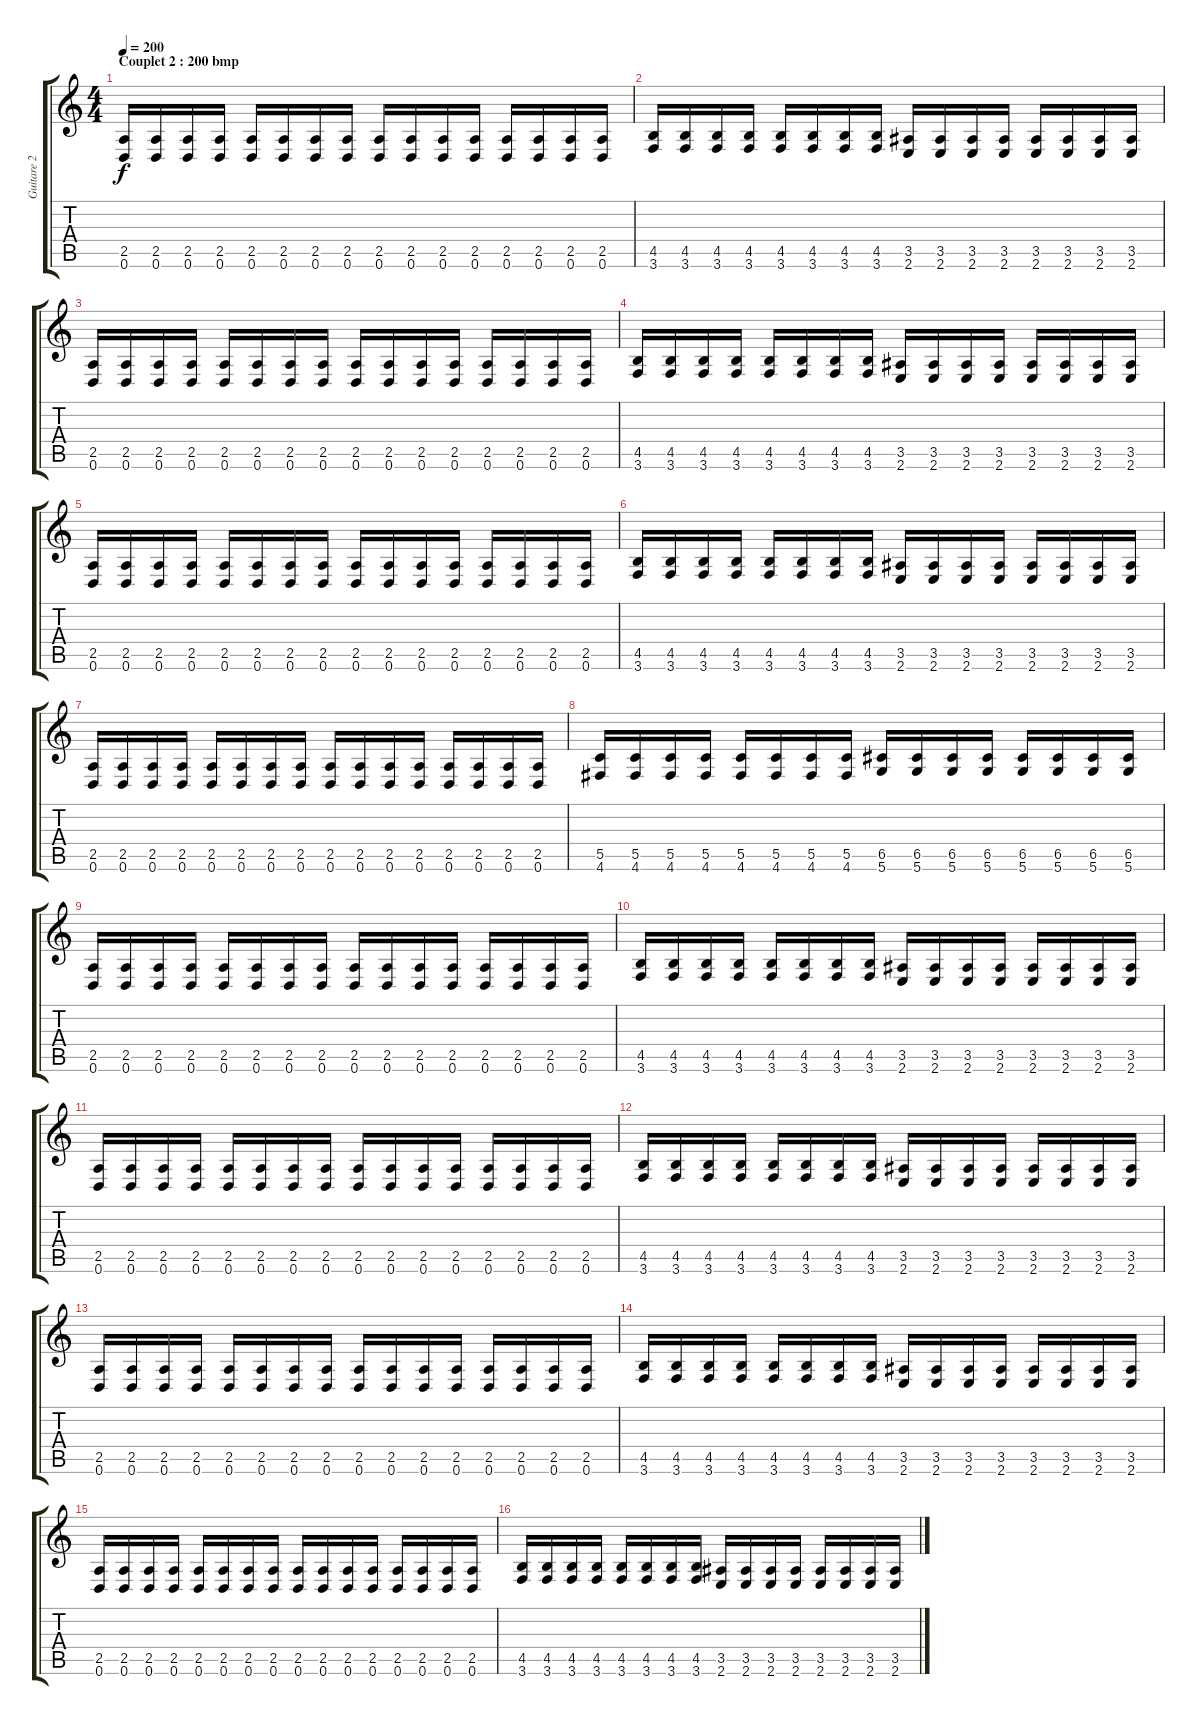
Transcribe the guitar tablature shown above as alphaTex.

\track ("Guitare 2" "Guitare 2") {instrument distortionguitar}
\staff {score tabs}
\tuning (D4 A3 F3 C3 G2 D2) {hide}
\ts (4 4)
\section ("" "Couplet 2 : 200 bmp")
\tempo 200
\clef g2
\ks c
(2.5 0.6).16{dy f} (2.5 0.6).16 (2.5 0.6).16 (2.5 0.6).16 (2.5 0.6).16 (2.5 0.6).16 (2.5 0.6).16 (2.5 0.6).16 (2.5 0.6).16 (2.5 0.6).16 (2.5 0.6).16 (2.5 0.6).16 (2.5 0.6).16 (2.5 0.6).16 (2.5 0.6).16 (2.5 0.6).16 |
(4.5 3.6).16 (4.5 3.6).16 (4.5 3.6).16 (4.5 3.6).16 (4.5 3.6).16 (4.5 3.6).16 (4.5 3.6).16 (4.5 3.6).16 (3.5 2.6).16 (3.5 2.6).16 (3.5 2.6).16 (3.5 2.6).16 (3.5 2.6).16 (3.5 2.6).16 (3.5 2.6).16 (3.5 2.6).16 |
(2.5 0.6).16 (2.5 0.6).16 (2.5 0.6).16 (2.5 0.6).16 (2.5 0.6).16 (2.5 0.6).16 (2.5 0.6).16 (2.5 0.6).16 (2.5 0.6).16 (2.5 0.6).16 (2.5 0.6).16 (2.5 0.6).16 (2.5 0.6).16 (2.5 0.6).16 (2.5 0.6).16 (2.5 0.6).16 |
(4.5 3.6).16 (4.5 3.6).16 (4.5 3.6).16 (4.5 3.6).16 (4.5 3.6).16 (4.5 3.6).16 (4.5 3.6).16 (4.5 3.6).16 (3.5 2.6).16 (3.5 2.6).16 (3.5 2.6).16 (3.5 2.6).16 (3.5 2.6).16 (3.5 2.6).16 (3.5 2.6).16 (3.5 2.6).16 |
(2.5 0.6).16 (2.5 0.6).16 (2.5 0.6).16 (2.5 0.6).16 (2.5 0.6).16 (2.5 0.6).16 (2.5 0.6).16 (2.5 0.6).16 (2.5 0.6).16 (2.5 0.6).16 (2.5 0.6).16 (2.5 0.6).16 (2.5 0.6).16 (2.5 0.6).16 (2.5 0.6).16 (2.5 0.6).16 |
(4.5 3.6).16 (4.5 3.6).16 (4.5 3.6).16 (4.5 3.6).16 (4.5 3.6).16 (4.5 3.6).16 (4.5 3.6).16 (4.5 3.6).16 (3.5 2.6).16 (3.5 2.6).16 (3.5 2.6).16 (3.5 2.6).16 (3.5 2.6).16 (3.5 2.6).16 (3.5 2.6).16 (3.5 2.6).16 |
(2.5 0.6).16 (2.5 0.6).16 (2.5 0.6).16 (2.5 0.6).16 (2.5 0.6).16 (2.5 0.6).16 (2.5 0.6).16 (2.5 0.6).16 (2.5 0.6).16 (2.5 0.6).16 (2.5 0.6).16 (2.5 0.6).16 (2.5 0.6).16 (2.5 0.6).16 (2.5 0.6).16 (2.5 0.6).16 |
(5.5 4.6).16 (5.5 4.6).16 (5.5 4.6).16 (5.5 4.6).16 (5.5 4.6).16 (5.5 4.6).16 (5.5 4.6).16 (5.5 4.6).16 (6.5 5.6).16 (6.5 5.6).16 (6.5 5.6).16 (6.5 5.6).16 (6.5 5.6).16 (6.5 5.6).16 (6.5 5.6).16 (6.5 5.6).16 |
(2.5 0.6).16 (2.5 0.6).16 (2.5 0.6).16 (2.5 0.6).16 (2.5 0.6).16 (2.5 0.6).16 (2.5 0.6).16 (2.5 0.6).16 (2.5 0.6).16 (2.5 0.6).16 (2.5 0.6).16 (2.5 0.6).16 (2.5 0.6).16 (2.5 0.6).16 (2.5 0.6).16 (2.5 0.6).16 |
(4.5 3.6).16 (4.5 3.6).16 (4.5 3.6).16 (4.5 3.6).16 (4.5 3.6).16 (4.5 3.6).16 (4.5 3.6).16 (4.5 3.6).16 (3.5 2.6).16 (3.5 2.6).16 (3.5 2.6).16 (3.5 2.6).16 (3.5 2.6).16 (3.5 2.6).16 (3.5 2.6).16 (3.5 2.6).16 |
(2.5 0.6).16 (2.5 0.6).16 (2.5 0.6).16 (2.5 0.6).16 (2.5 0.6).16 (2.5 0.6).16 (2.5 0.6).16 (2.5 0.6).16 (2.5 0.6).16 (2.5 0.6).16 (2.5 0.6).16 (2.5 0.6).16 (2.5 0.6).16 (2.5 0.6).16 (2.5 0.6).16 (2.5 0.6).16 |
(4.5 3.6).16 (4.5 3.6).16 (4.5 3.6).16 (4.5 3.6).16 (4.5 3.6).16 (4.5 3.6).16 (4.5 3.6).16 (4.5 3.6).16 (3.5 2.6).16 (3.5 2.6).16 (3.5 2.6).16 (3.5 2.6).16 (3.5 2.6).16 (3.5 2.6).16 (3.5 2.6).16 (3.5 2.6).16 |
(2.5 0.6).16 (2.5 0.6).16 (2.5 0.6).16 (2.5 0.6).16 (2.5 0.6).16 (2.5 0.6).16 (2.5 0.6).16 (2.5 0.6).16 (2.5 0.6).16 (2.5 0.6).16 (2.5 0.6).16 (2.5 0.6).16 (2.5 0.6).16 (2.5 0.6).16 (2.5 0.6).16 (2.5 0.6).16 |
(4.5 3.6).16 (4.5 3.6).16 (4.5 3.6).16 (4.5 3.6).16 (4.5 3.6).16 (4.5 3.6).16 (4.5 3.6).16 (4.5 3.6).16 (3.5 2.6).16 (3.5 2.6).16 (3.5 2.6).16 (3.5 2.6).16 (3.5 2.6).16 (3.5 2.6).16 (3.5 2.6).16 (3.5 2.6).16 |
(2.5 0.6).16 (2.5 0.6).16 (2.5 0.6).16 (2.5 0.6).16 (2.5 0.6).16 (2.5 0.6).16 (2.5 0.6).16 (2.5 0.6).16 (2.5 0.6).16 (2.5 0.6).16 (2.5 0.6).16 (2.5 0.6).16 (2.5 0.6).16 (2.5 0.6).16 (2.5 0.6).16 (2.5 0.6).16 |
(4.5 3.6).16 (4.5 3.6).16 (4.5 3.6).16 (4.5 3.6).16 (4.5 3.6).16 (4.5 3.6).16 (4.5 3.6).16 (4.5 3.6).16 (3.5 2.6).16 (3.5 2.6).16 (3.5 2.6).16 (3.5 2.6).16 (3.5 2.6).16 (3.5 2.6).16 (3.5 2.6).16 (3.5 2.6).16
